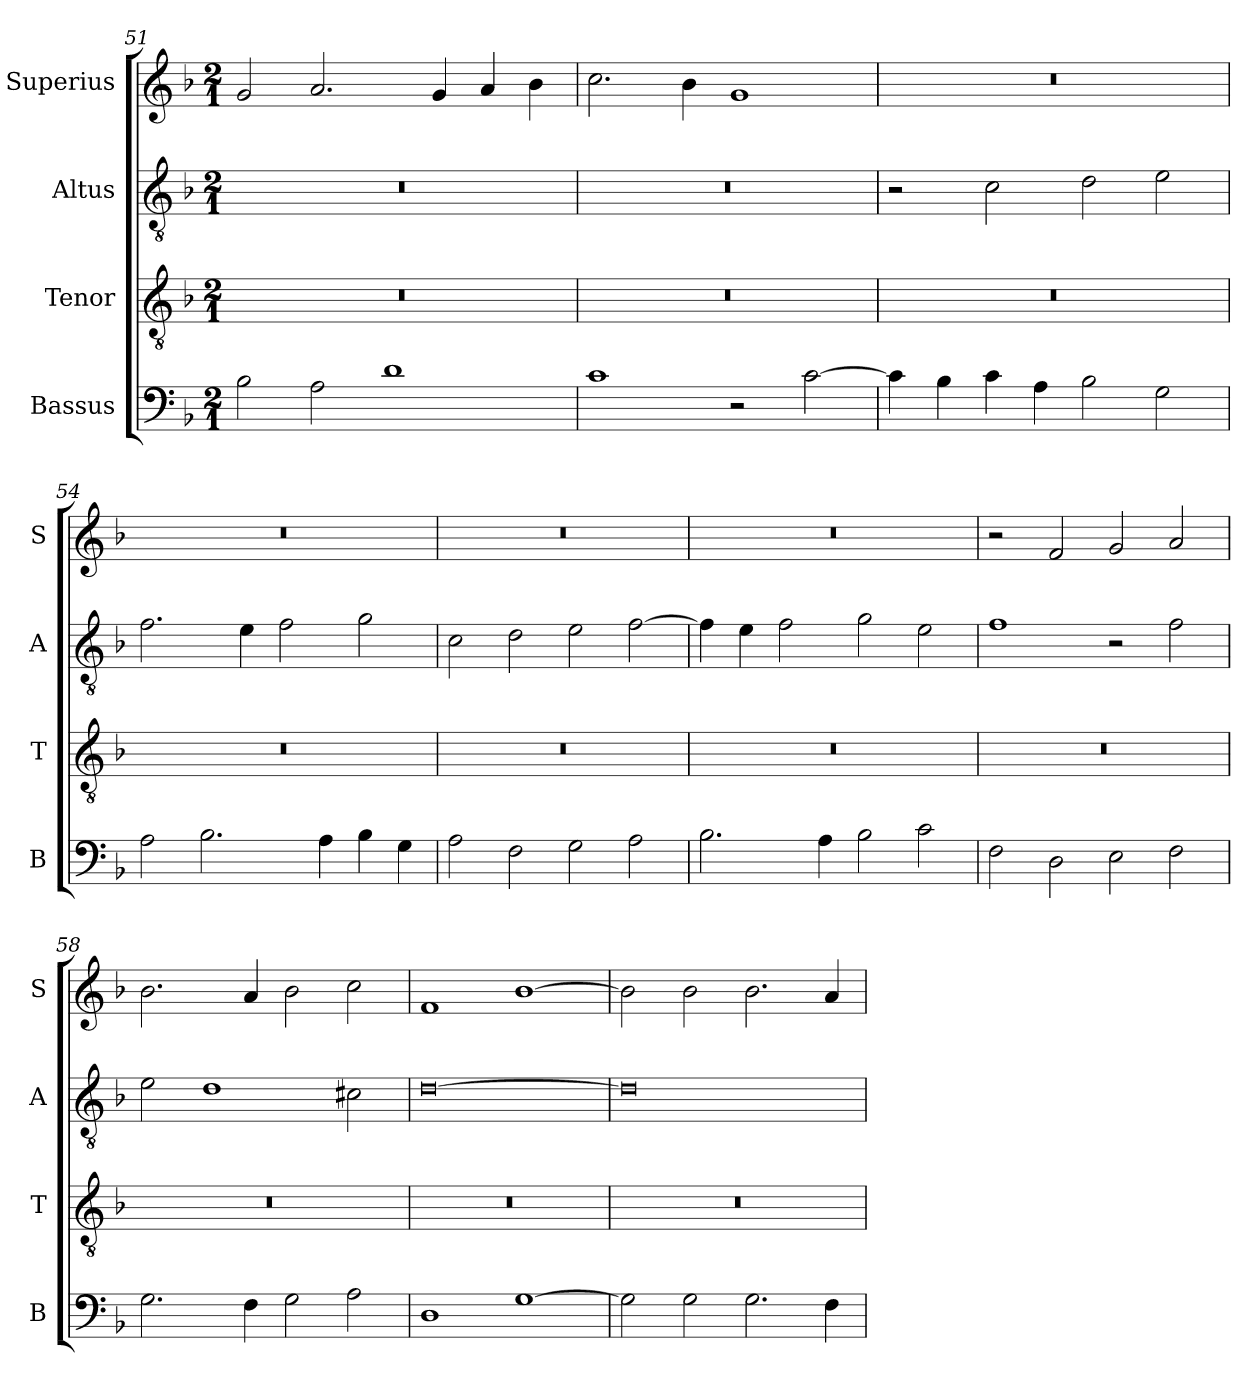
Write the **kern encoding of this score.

**kern	**kern	**kern	**kern
*part4	*part3	*part2	*part1
*staff4	*staff3	*staff2	*staff1
*I"Bassus	*I"Tenor	*I"Altus	*I"Superius
*I'B	*I'T	*I'A	*I'S
*clefF4	*clefGv2	*clefGv2	*clefG2
*k[b-]	*k[b-]	*k[b-]	*k[b-]
*M2/1	*M2/1	*M2/1	*M2/1
=51	=51	=51	=51
2B-\	0r	0r	2g/
2A\	.	.	2.a/
1d	.	.	.
.	.	.	4g/
.	.	.	4a/
.	.	.	4b-\
=52	=52	=52	=52
1c	0r	0r	2.cc\
.	.	.	4b-\
2r	.	.	1g
[2c\	.	.	.
=53	=53	=53	=53
4c\]	0r	2r	0r
4B-\	.	.	.
4c\	.	2c\	.
4A\	.	.	.
2B-\	.	2d\	.
2G\	.	2e\	.
=54	=54	=54	=54
2A\	0r	2.f\	0r
2.B-\	.	.	.
.	.	4e\	.
.	.	2f\	.
4A\	.	.	.
4B-\	.	2g\	.
4G\	.	.	.
=55	=55	=55	=55
2A\	0r	2c\	0r
2F\	.	2d\	.
2G\	.	2e\	.
2A\	.	[2f\	.
=56	=56	=56	=56
2.B-\	0r	4f\]	0r
.	.	4e\	.
.	.	2f\	.
4A\	.	.	.
2B-\	.	2g\	.
2c\	.	2e\	.
=57	=57	=57	=57
2F\	0r	1f	2r
2D\	.	.	2f/
2E\	.	2r	2g/
2F\	.	2f\	2a/
=58	=58	=58	=58
2.G\	0r	2e\	2.b-\
.	.	1d	.
4F\	.	.	4a/
2G\	.	.	2b-\
2A\	.	2c#X\	2cc\
=59	=59	=59	=59
1D	0r	[0d	1f
[1G	.	.	[1b-
=60	=60	=60	=60
2G\]	0r	0d]	2b-\]
2G\	.	.	2b-\
2.G\	.	.	2.b-\
4F\	.	.	4a/
=	=	=	=
*-	*-	*-	*-
